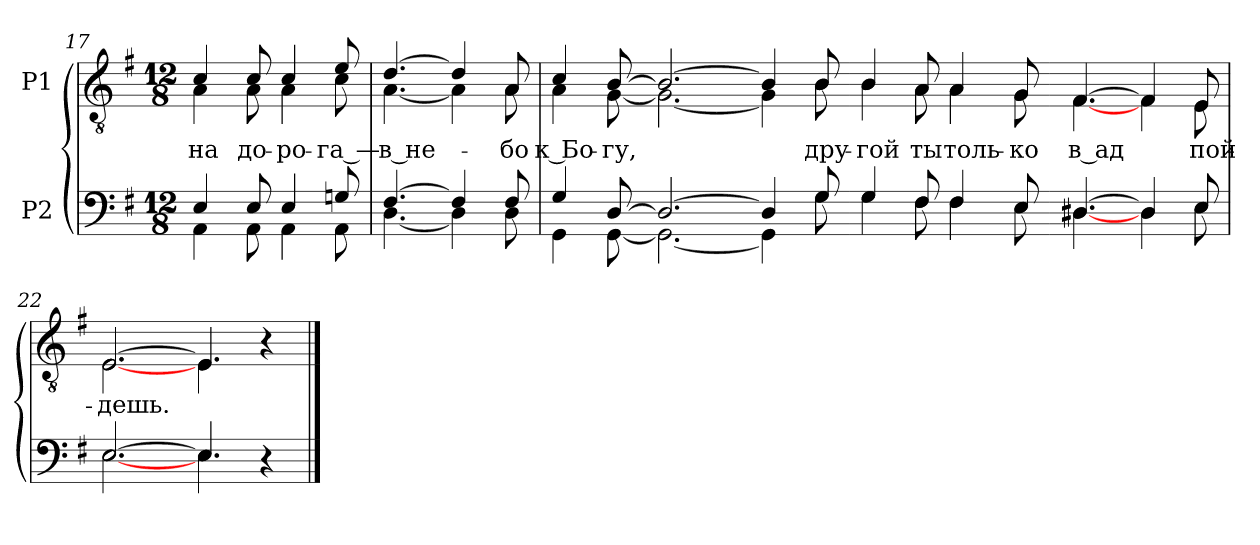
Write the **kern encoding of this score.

**kern	**kern	**text
*part2	*part1	*part1
*staff2	*staff1	*staff1
*I"P2	*I"P1	*
!!LO:LB:g=z
*clefF4	*clefGv2	*
*	*ITrd7c12	*
*k[f#]	*k[f#]	*
*e:	*e:	*
*M12/8	*M12/8	*
=17	=17	=17
*^	*	*
!	!	!	!LO:LY:b:color=#000000
*	*	*^	*
4Ei/	4AAi\	4Ci/	4AAi\	-на
!	!	!	!	!LO:LY:b:color=#000000
8Ei/	8AAi\	8Ci/	8AAi\	до-
!	!	!	!	!LO:LY:b:color=#000000
4Ei/	4AAi\	4Ci/	4AAi\	-ро-
!	!	!	!	!LO:LY:b:color=#000000
8Gni/	8AAi\	8Ei/	8Ci\	-га —
=18	=18	=18	=18	=18
!	!	!	!	!LO:LY:b:color=#000000
[>4.F#i/	[<4.Di\	[>4.Di/	[<4.AAi\	в не-
4F#i/]	4Di\]	4Di/]	4AAi\]	.
!	!	!	!	!LO:LY:b:color=#000000
8F#i/	8Di\	8AAi/	8AAi\	-бо
=19	=19	=19	=19	=19
!	!	!	!	!LO:LY:b:color=#000000
4Gi/	4GGi\	4Ci/	4AAi\	к Бо-
!	!	!	!	!LO:LY:b:color=#000000
[>8Di/	[<8GGi\	[>8BBi/	[<8GGi\	-гу,
2.Di/_>	2.GGi\_<	2.BBi/_>	2.GGi\_<	.
4Di/]	4GGi\]	4BBi/]	4GGi\]	.
!	!	!	!	!LO:LY:b:color=#000000
8Gi/	8Gi\	8BBi/	8BBi\	дру-
=20-	=20-	=20-	=20-	=20-
!	!	!	!	!LO:LY:b:color=#000000
4Gi/	4Gi\	4BBi/	4BBi\	-гой
!	!	!	!	!LO:LY:b:color=#000000
8F#i/	8F#i\	8AAi/	8AAi\	ты
!	!	!	!	!LO:LY:b:color=#000000
4F#i/	4F#i\	4AAi/	4AAi\	толь-
!	!	!	!	!LO:LY:b:color=#000000
8Ei/	8Ei\	8GGi/	8GGi\	-ко
=21-	=21-	=21-	=21-	=21-
!	!	!	!	!LO:LY:b:color=#000000
[>4.D#Xi/	[<4.D#i\	[>4.FF#i/	[<4.FF#i\	в ад
4D#i/]	4D#i\	4FF#i/]	4FF#i\	.
!	!	!	!	!LO:LY:b:color=#000000
8Ei/	8Ei\	8EEi/	8EEi\	пой-
=22	=22	=22	=22	=22
!	!	!	!	!LO:LY:b:color=#000000
[>2.Ei/	[<2.Ei\	[>2.EEi/	[<2.EEi\	-дешь.
4.Ei/]	4.Ei\	4.EEi/]	4.EEi\	.
4r	4ryy	4r	4ryy	.
*v	*v	*	*	*
*	*v	*v	*
==	==	==
*-	*-	*-
